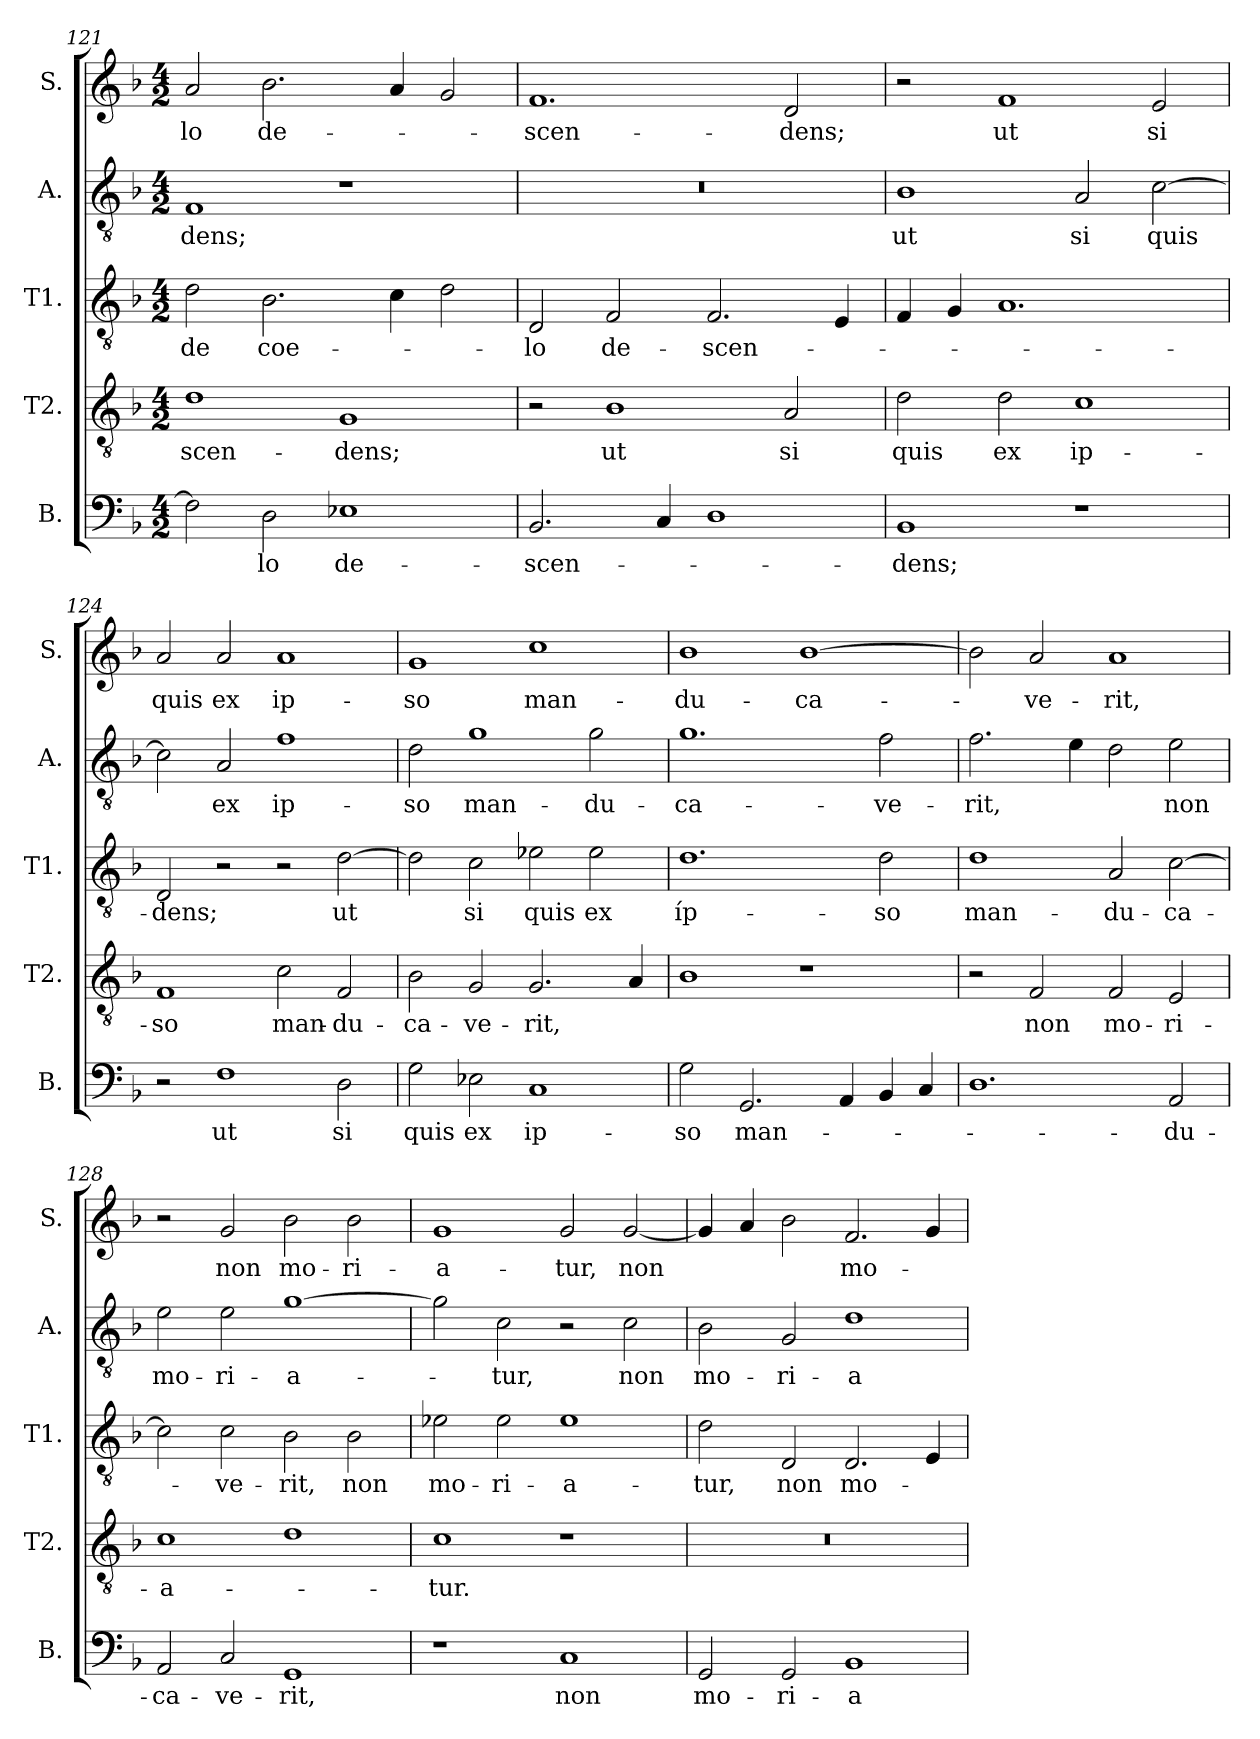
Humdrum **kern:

**kern	**text	**kern	**text	**kern	**text	**kern	**text	**kern	**text
*part5	*part5	*part4	*part4	*part3	*part3	*part2	*part2	*part1	*part1
*staff5	*staff5	*staff4	*staff4	*staff3	*staff3	*staff2	*staff2	*staff1	*staff1
*I"B.	*	*I"T2.	*	*I"T1.	*	*I"A.	*	*I"S.	*
*I'B.	*	*I'T2.	*	*I'T1.	*	*I'A.	*	*I'S.	*
*clefF4	*	*clefGv2	*	*clefGv2	*	*clefGv2	*	*clefG2	*
*k[b-]	*	*k[b-]	*	*k[b-]	*	*k[b-]	*	*k[b-]	*
*F:	*	*F:	*	*F:	*	*F:	*	*F:	*
*M4/2	*	*M4/2	*	*M4/2	*	*M4/2	*	*M4/2	*
=121	=121	=121	=121	=121	=121	=121	=121	=121	=121
2F\]	.	1d	-scen-	2d\	de	1F	-dens;	2a/	-lo
2D\	-lo	.	.	2.B-\	coe-	.	.	2.b-\	de-
1E-X	de-	1G	-dens;	.	.	1r	.	.	.
.	.	.	.	4c\	.	.	.	4a/	.
.	.	.	.	2d\	.	.	.	2g/	.
=122	=122	=122	=122	=122	=122	=122	=122	=122	=122
2.BB-/	-scen-	2r	.	2D/	-lo	0r	.	1.f	-scen-
.	.	1B-	ut	2F/	de-	.	.	.	.
4C/	.	.	.	.	.	.	.	.	.
1D	.	.	.	2.F/	-scen-	.	.	.	.
.	.	2A/	si	.	.	.	.	2d/	-dens;
.	.	.	.	4E/	.	.	.	.	.
!!LO:LB:g=z
=123	=123	=123	=123	=123	=123	=123	=123	=123	=123
1BB-	-dens;	2d\	quis	4F/	.	1B-	ut	2r	.
.	.	.	.	4G/	.	.	.	.	.
.	.	2d\	ex	1.A	.	.	.	1f	ut
1r	.	1c	ip-	.	.	2A/	si	.	.
.	.	.	.	.	.	[2c\	quis	2e/	si
=124	=124	=124	=124	=124	=124	=124	=124	=124	=124
2r	.	1F	-so	2D/	-dens;	2c\]	.	2a/	quis
1F	ut	.	.	2r	.	2A/	ex	2a/	ex
.	.	2c\	man-	2r	.	1f	ip-	1a	ip-
2D\	si	2F/	-du-	[2d\	ut	.	.	.	.
=125	=125	=125	=125	=125	=125	=125	=125	=125	=125
2G\	quis	2B-\	-ca-	2d\]	.	2d\	-so	1g	-so
2E-X\	ex	2G/	-ve-	2c\	si	1g	man-	.	.
1C	ip-	2.G/	-rit,	2e-X\	quis	.	.	1cc	man-
.	.	.	.	2e-\	ex	2g\	-du-	.	.
.	.	4A/	.	.	.	.	.	.	.
=126	=126	=126	=126	=126	=126	=126	=126	=126	=126
2G\	-so	1B-	.	1.d	íp-	1.g	-ca-	1b-	-du-
2.GG/	man-	.	.	.	.	.	.	.	.
.	.	1r	.	.	.	.	.	[1b-	-ca-
4AA/	.	.	.	.	.	.	.	.	.
4BB-/	.	.	.	2d\	-so	2f\	-ve-	.	.
4C/	.	.	.	.	.	.	.	.	.
!!LO:PB:g=z
=127	=127	=127	=127	=127	=127	=127	=127	=127	=127
1.D	.	2r	.	1d	man-	2.f\	-rit,	2b-\]	.
.	.	2F/	non	.	.	.	.	2a/	-ve-
.	.	.	.	.	.	4e\	.	.	.
.	.	2F/	mo-	2A/	-du-	2d\	.	1a	-rit,
2AA/	-du-	2E/	-ri-	[2c\	-ca-	2e\	non	.	.
=128	=128	=128	=128	=128	=128	=128	=128	=128	=128
2AA/	-ca-	1c	-a-	2c\]	.	2e\	mo-	2r	.
2C/	-ve-	.	.	2c\	-ve-	2e\	-ri-	2g/	non
1GG	-rit,	1d	.	2B-\	-rit,	[1g	-a-	2b-\	mo-
.	.	.	.	2B-\	non	.	.	2b-\	-ri-
=129	=129	=129	=129	=129	=129	=129	=129	=129	=129
1r	.	1c	-tur.	2e-X\	mo-	2g\]	.	1g	-a-
.	.	.	.	2e-\	-ri-	2c\	-tur,	.	.
1C	non	1r	.	1e-	-a-	2r	.	2g/	-tur,
.	.	.	.	.	.	2c\	non	[2g/	non
=130	=130	=130	=130	=130	=130	=130	=130	=130	=130
2GG/	mo-	0r	.	2d\	-tur,	2B-\	mo-	4g/]	.
.	.	.	.	.	.	.	.	4a/	.
2GG/	-ri-	.	.	2D/	non	2G/	-ri-	2b-\	.
1BB-	-a-	.	.	2.D/	mo-	1d	-a-	2.f/	mo-
.	.	.	.	4E/	.	.	.	4g/	.
=	=	=	=	=	=	=	=	=	=
*-	*-	*-	*-	*-	*-	*-	*-	*-	*-
